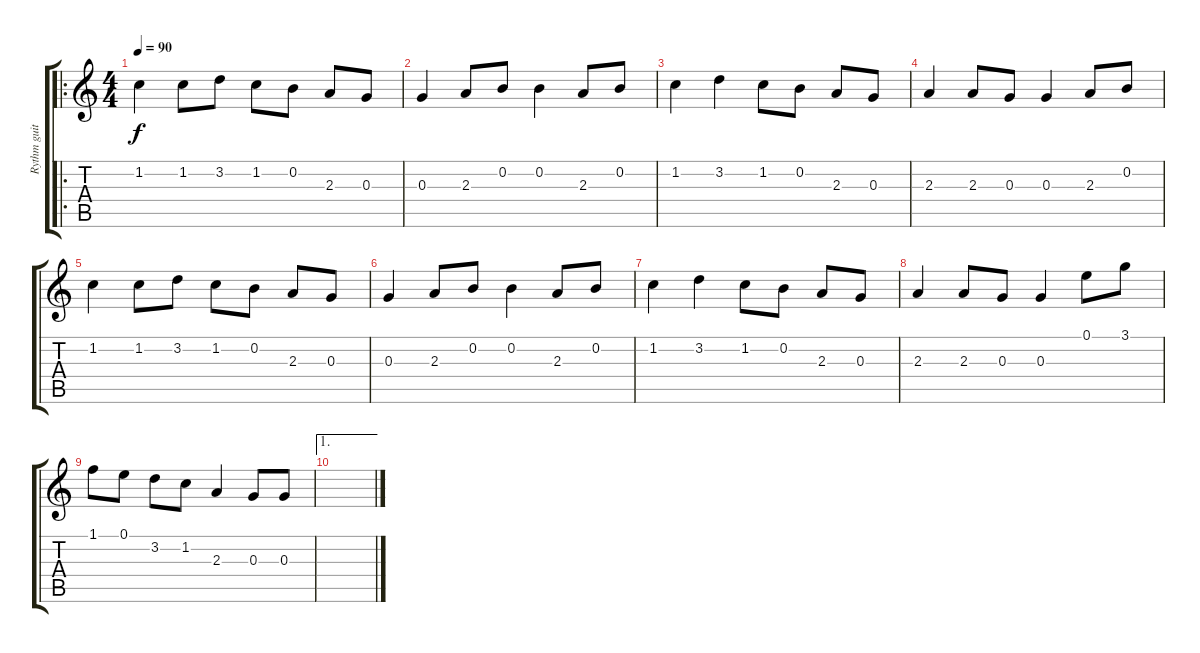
\track ("Rythm guitar" "Rythm guit") {instrument acousticguitarsteel}
\staff {score tabs}
\tuning (E4 B3 G3 D3 A2 E2) {hide}
\ro
\ts (4 4)
\tempo 90
\clef g2
\ks c
1.2.4{dy f} 1.2.8 3.2.8 1.2.8 0.2.8 2.3.8 0.3.8 |
0.3.4 2.3.8 0.2.8 0.2.4 2.3.8 0.2.8 |
1.2.4 3.2.4 1.2.8 0.2.8 2.3.8 0.3.8 |
2.3.4 2.3.8 0.3.8 0.3.4 2.3.8 0.2.8 |
1.2.4 1.2.8 3.2.8 1.2.8 0.2.8 2.3.8 0.3.8 |
0.3.4 2.3.8 0.2.8 0.2.4 2.3.8 0.2.8 |
1.2.4 3.2.4 1.2.8 0.2.8 2.3.8 0.3.8 |
2.3.4 2.3.8 0.3.8 0.3.4 0.1.8 3.1.8 |
1.1.8 0.1.8 3.2.8 1.2.8 2.3.4 0.3.8 0.3.8 |
\ae 1
